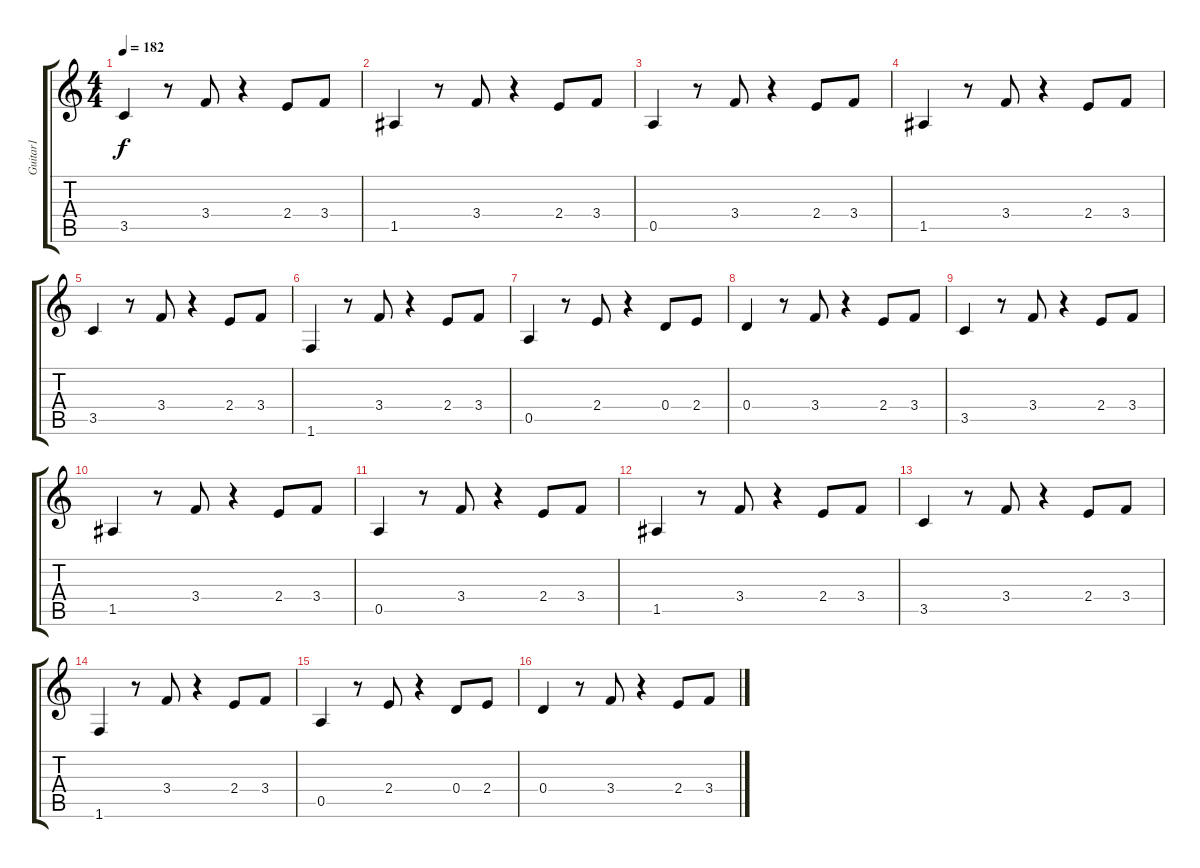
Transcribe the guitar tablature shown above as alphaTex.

\track ("Guitar1" "Guitar1") {instrument distortionguitar}
\staff {score tabs}
\tuning (E4 B3 G3 D3 A2 E2) {hide}
\ts (4 4)
\tempo 182
\clef g2
\ks c
3.5.4{dy f} r.8 3.4.8 r.4 2.4.8 3.4.8 |
1.5.4 r.8 3.4.8 r.4 2.4.8 3.4.8 |
0.5.4 r.8 3.4.8 r.4 2.4.8 3.4.8 |
1.5.4 r.8 3.4.8 r.4 2.4.8 3.4.8 |
3.5.4 r.8 3.4.8 r.4 2.4.8 3.4.8 |
1.6.4 r.8 3.4.8 r.4 2.4.8 3.4.8 |
0.5.4 r.8 2.4.8 r.4 0.4.8 2.4.8 |
0.4.4 r.8 3.4.8 r.4 2.4.8 3.4.8 |
3.5.4 r.8 3.4.8 r.4 2.4.8 3.4.8 |
1.5.4 r.8 3.4.8 r.4 2.4.8 3.4.8 |
0.5.4 r.8 3.4.8 r.4 2.4.8 3.4.8 |
1.5.4 r.8 3.4.8 r.4 2.4.8 3.4.8 |
3.5.4 r.8 3.4.8 r.4 2.4.8 3.4.8 |
1.6.4 r.8 3.4.8 r.4 2.4.8 3.4.8 |
0.5.4 r.8 2.4.8 r.4 0.4.8 2.4.8 |
0.4.4 r.8 3.4.8 r.4 2.4.8 3.4.8
